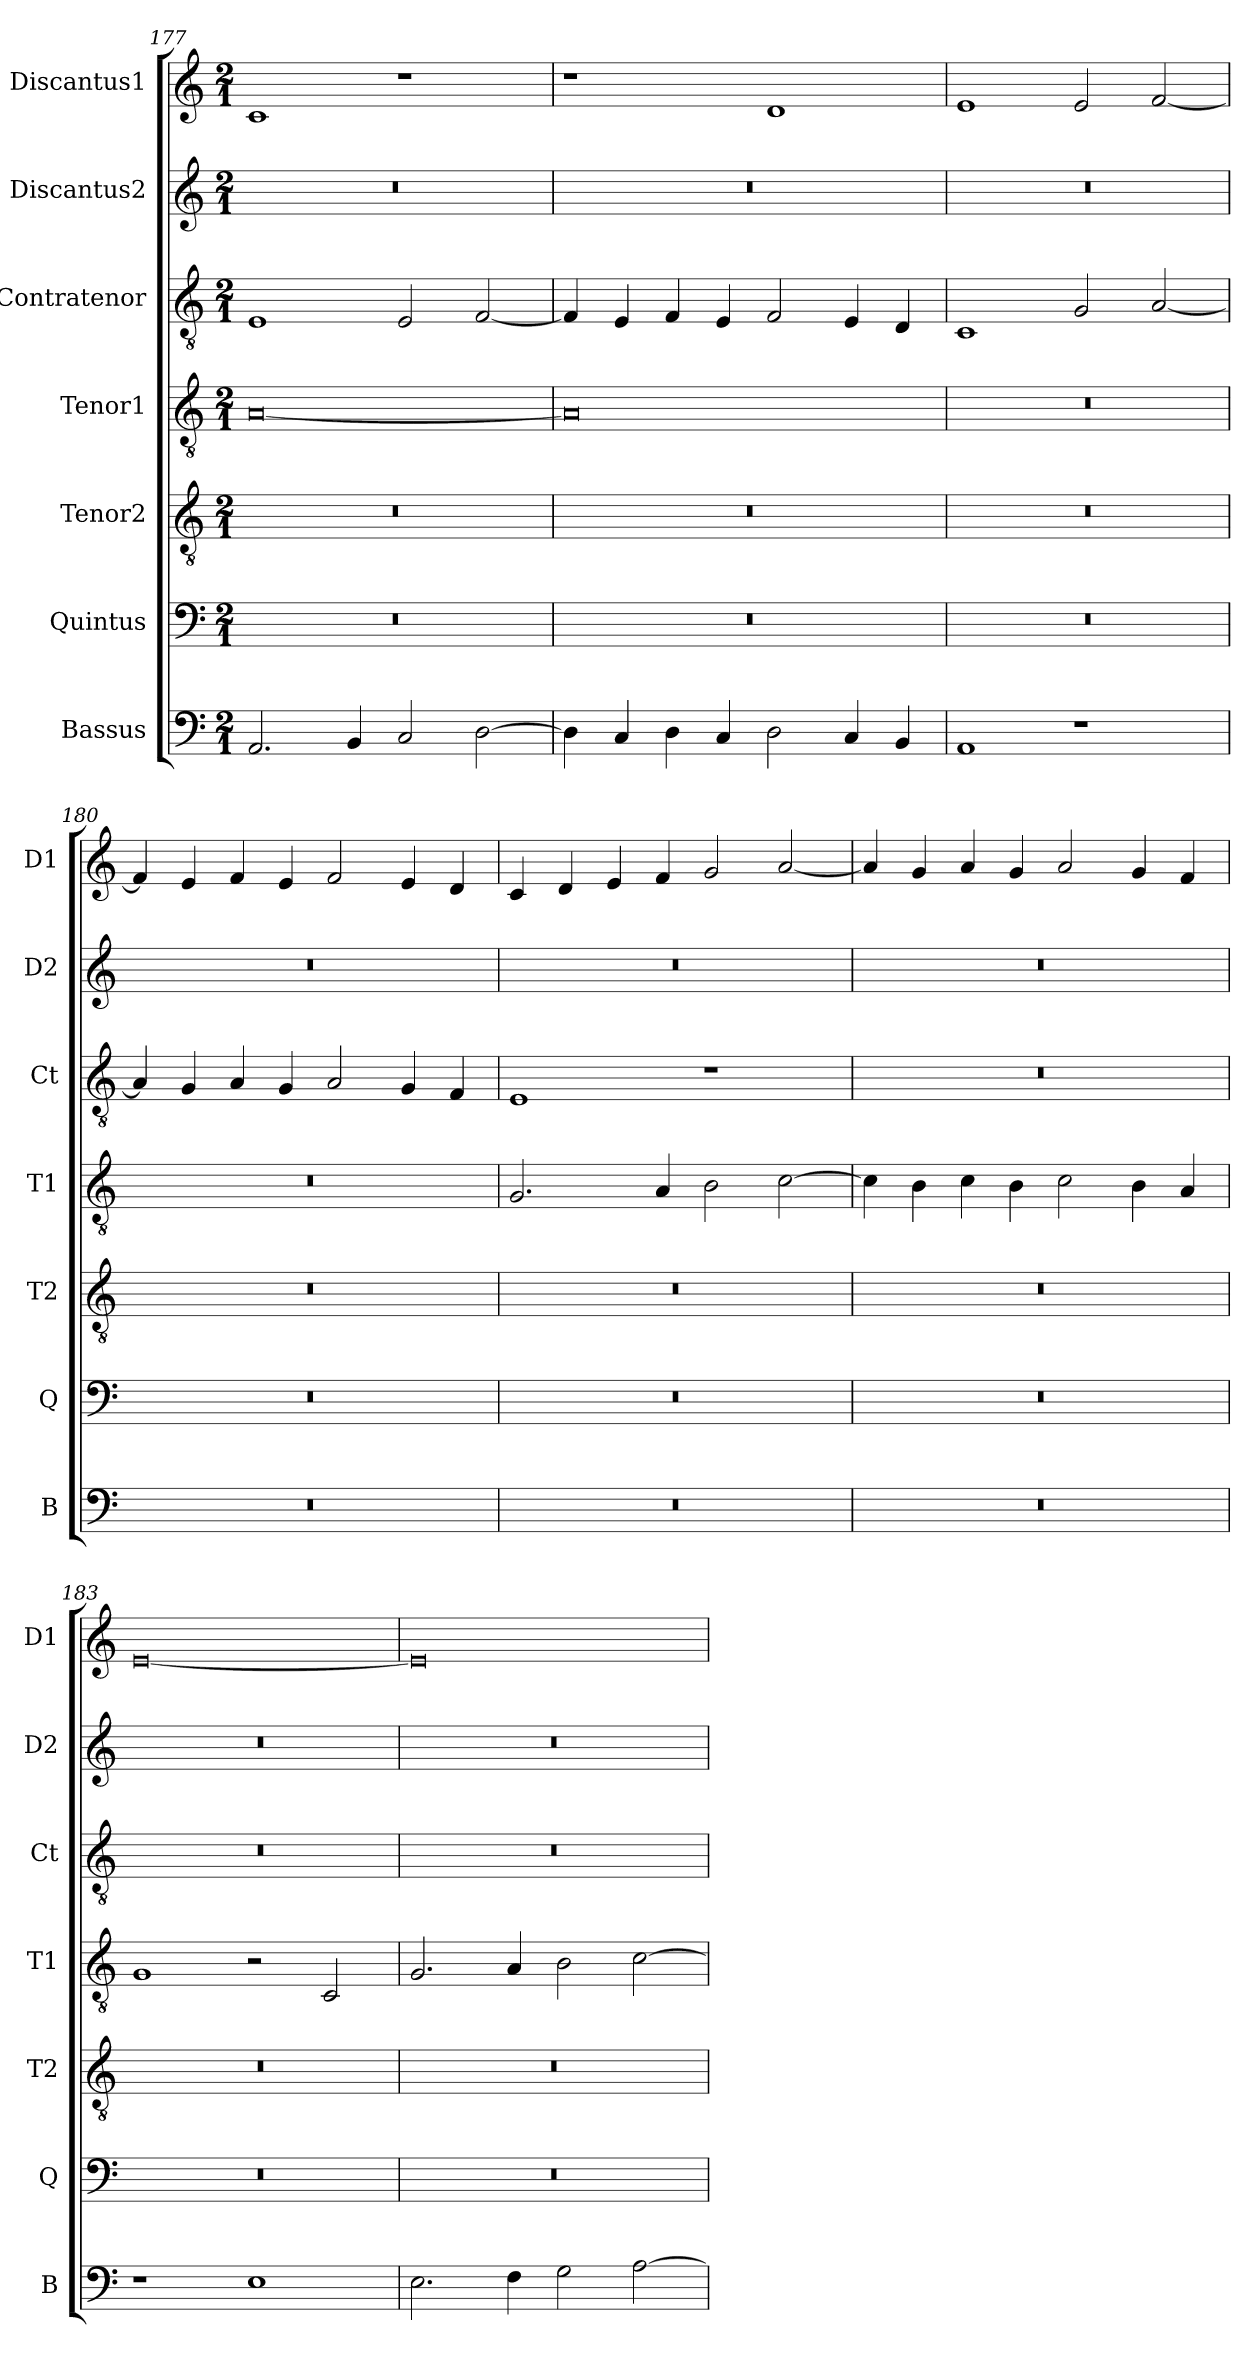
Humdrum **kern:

**kern	**kern	**kern	**kern	**kern	**kern	**kern
*part7	*part6	*part5	*part4	*part3	*part2	*part1
*staff7	*staff6	*staff5	*staff4	*staff3	*staff2	*staff1
*I"Bassus	*I"Quintus	*I"Tenor2	*I"Tenor1	*I"Contratenor	*I"Discantus2	*I"Discantus1
*I'B	*I'Q	*I'T2	*I'T1	*I'Ct	*I'D2	*I'D1
*clefF4	*clefF4	*clefGv2	*clefGv2	*clefGv2	*clefG2	*clefG2
*k[]	*k[]	*k[]	*k[]	*k[]	*k[]	*k[]
*M2/1	*M2/1	*M2/1	*M2/1	*M2/1	*M2/1	*M2/1
=177	=177	=177	=177	=177	=177	=177
2.AA/	0r	0r	[0A/	1E/	0r	1c/
4BB/	.	.	.	.	.	.
2C/	.	.	.	2E/	.	1r
[2D\	.	.	.	[2F/	.	.
=178	=178	=178	=178	=178	=178	=178
4D\]	0r	0r	0A/]	4F/]	0r	1r
4C/	.	.	.	4E/	.	.
4D\	.	.	.	4F/	.	.
4C/	.	.	.	4E/	.	.
2D\	.	.	.	2F/	.	1d/
4C/	.	.	.	4E/	.	.
4BB/	.	.	.	4D/	.	.
=179	=179	=179	=179	=179	=179	=179
1AA/	0r	0r	0r	1C/	0r	1e/
1r	.	.	.	2G/	.	2e/
.	.	.	.	[2A/	.	[2f/
=180	=180	=180	=180	=180	=180	=180
0r	0r	0r	0r	4A/]	0r	4f/]
.	.	.	.	4G/	.	4e/
.	.	.	.	4A/	.	4f/
.	.	.	.	4G/	.	4e/
.	.	.	.	2A/	.	2f/
.	.	.	.	4G/	.	4e/
.	.	.	.	4F/	.	4d/
=181	=181	=181	=181	=181	=181	=181
0r	0r	0r	2.G/	1E/	0r	4c/
.	.	.	.	.	.	4d/
.	.	.	.	.	.	4e/
.	.	.	4A/	.	.	4f/
.	.	.	2B\	1r	.	2g/
.	.	.	[2c\	.	.	[2a/
=182	=182	=182	=182	=182	=182	=182
0r	0r	0r	4c\]	0r	0r	4a/]
.	.	.	4B\	.	.	4g/
.	.	.	4c\	.	.	4a/
.	.	.	4B\	.	.	4g/
.	.	.	2c\	.	.	2a/
.	.	.	4B\	.	.	4g/
.	.	.	4A/	.	.	4f/
=183	=183	=183	=183	=183	=183	=183
1r	0r	0r	1G/	0r	0r	[0e/
1E\	.	.	2r	.	.	.
.	.	.	2C/	.	.	.
=184	=184	=184	=184	=184	=184	=184
2.E\	0r	0r	2.G/	0r	0r	0e/]
4F\	.	.	4A/	.	.	.
2G\	.	.	2B\	.	.	.
[2A\	.	.	[2c\	.	.	.
=	=	=	=	=	=	=
*-	*-	*-	*-	*-	*-	*-
